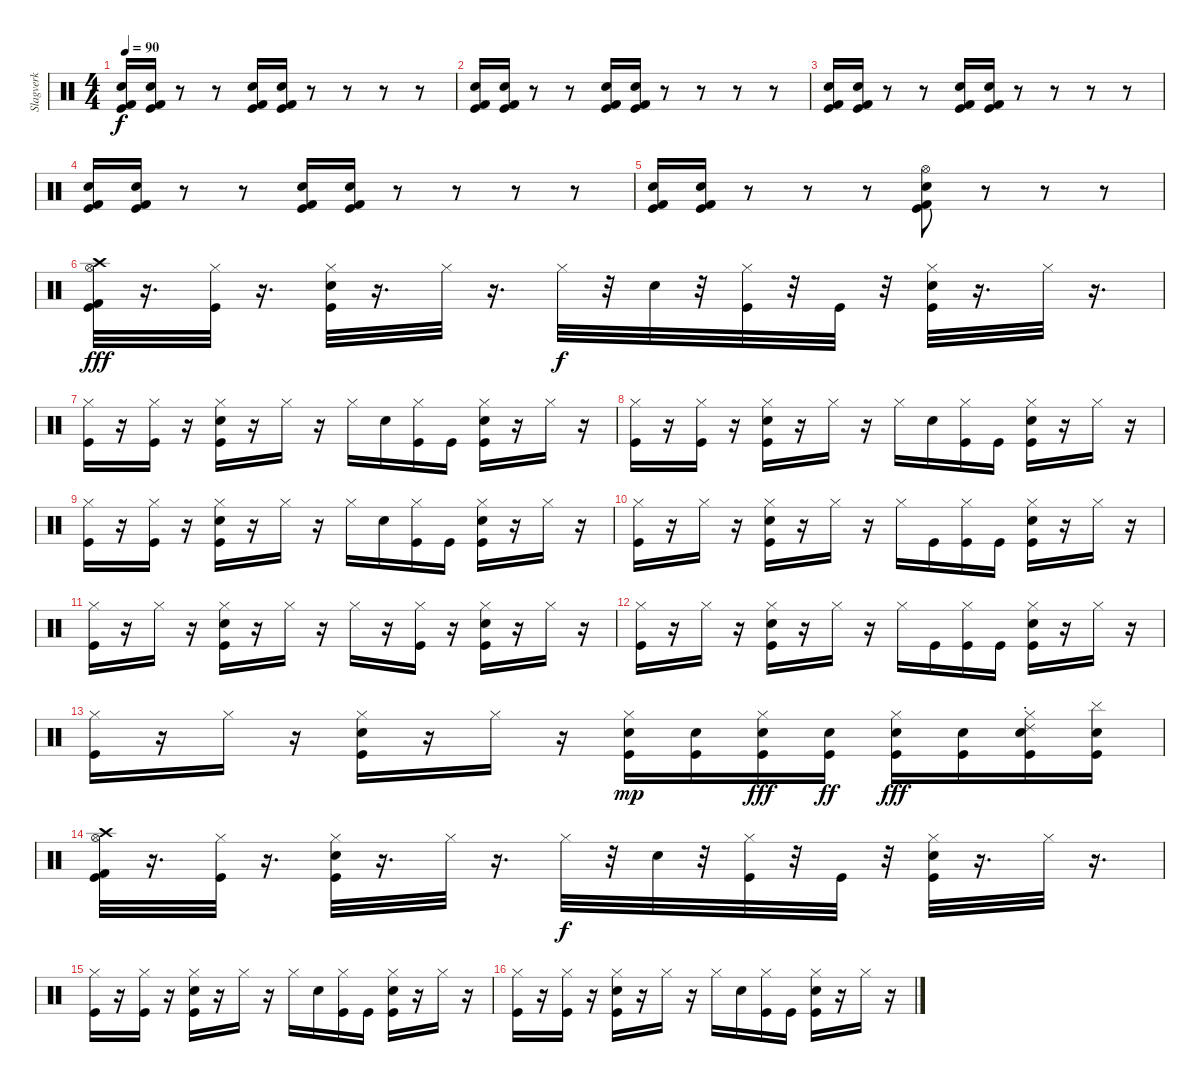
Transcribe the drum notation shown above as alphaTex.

\track ("Slagverk" "Slagverk") {instrument percussion}
\staff {score}
\articulation defaults
\ts (4 4)
\tempo 90
\clef neutral
\ks c
("Snare (hit) 2" "Kick (hit)" "Kick (hit) 2").16{dy f} ("Snare (hit) 2" "Kick (hit)" "Kick (hit) 2").16 r.8 r.8 ("Snare (hit) 2" "Kick (hit)" "Kick (hit) 2").16 ("Snare (hit) 2" "Kick (hit)" "Kick (hit) 2").16 r.8 r.8 r.8 r.8 |
("Snare (hit) 2" "Kick (hit)" "Kick (hit) 2").16 ("Snare (hit) 2" "Kick (hit)" "Kick (hit) 2").16 r.8 r.8 ("Snare (hit) 2" "Kick (hit)" "Kick (hit) 2").16 ("Snare (hit) 2" "Kick (hit)" "Kick (hit) 2").16 r.8 r.8 r.8 r.8 |
("Snare (hit) 2" "Kick (hit)" "Kick (hit) 2").16 ("Snare (hit) 2" "Kick (hit)" "Kick (hit) 2").16 r.8 r.8 ("Snare (hit) 2" "Kick (hit)" "Kick (hit) 2").16 ("Snare (hit) 2" "Kick (hit)" "Kick (hit) 2").16 r.8 r.8 r.8 r.8 |
("Snare (hit) 2" "Kick (hit)" "Kick (hit) 2").16 ("Snare (hit) 2" "Kick (hit)" "Kick (hit) 2").16 r.8 r.8 ("Snare (hit) 2" "Kick (hit)" "Kick (hit) 2").16 ("Snare (hit) 2" "Kick (hit)" "Kick (hit) 2").16 r.8 r.8 r.8 r.8 |
("Snare (hit) 2" "Kick (hit)" "Kick (hit) 2").16 ("Snare (hit) 2" "Kick (hit)" "Kick (hit) 2").16 r.8 r.8 r.8 ("Hi-Hat (open)" "Kick (hit)" "Snare (hit) 2" "Kick (hit) 2").8 r.8 r.8 r.8 |
("Kick (hit)" "Hi-Hat (open)" "Crash high (hit)" "Kick (hit) 2").32{dy fff} r.16{d} ("Kick (hit)" "Hi-Hat (closed)").32 r.16{d} ("Snare (hit) 2" "Kick (hit)" "Hi-Hat (closed)").32 r.16{d} "Hi-Hat (closed)".32 r.16{d} "Hi-Hat (closed)".32{dy f} r.32 "Snare (hit) 2".32 r.32 ("Hi-Hat (closed)" "Kick (hit)").32 r.32 "Kick (hit)".32 r.32 ("Hi-Hat (closed)" "Snare (hit) 2" "Kick (hit)").32 r.16{d} "Hi-Hat (closed)".32 r.16{d} |
("Kick (hit)" "Hi-Hat (closed)").16 r.16 ("Kick (hit)" "Hi-Hat (closed)").16 r.16 ("Kick (hit)" "Hi-Hat (closed)" "Snare (hit) 2").16 r.16 "Hi-Hat (closed)".16 r.16 "Hi-Hat (closed)".16 "Snare (hit) 2".16 ("Kick (hit)" "Hi-Hat (closed)").16 "Kick (hit)".16 ("Kick (hit)" "Hi-Hat (closed)" "Snare (hit) 2").16 r.16 "Hi-Hat (closed)".16 r.16 |
("Kick (hit)" "Hi-Hat (closed)").16 r.16 ("Kick (hit)" "Hi-Hat (closed)").16 r.16 ("Kick (hit)" "Hi-Hat (closed)" "Snare (hit) 2").16 r.16 "Hi-Hat (closed)".16 r.16 "Hi-Hat (closed)".16 "Snare (hit) 2".16 ("Kick (hit)" "Hi-Hat (closed)").16 "Kick (hit)".16 ("Kick (hit)" "Hi-Hat (closed)" "Snare (hit) 2").16 r.16 "Hi-Hat (closed)".16 r.16 |
("Kick (hit)" "Hi-Hat (closed)").16 r.16 ("Kick (hit)" "Hi-Hat (closed)").16 r.16 ("Kick (hit)" "Hi-Hat (closed)" "Snare (hit) 2").16 r.16 "Hi-Hat (closed)".16 r.16 "Hi-Hat (closed)".16 "Snare (hit) 2".16 ("Kick (hit)" "Hi-Hat (closed)").16 "Kick (hit)".16 ("Kick (hit)" "Hi-Hat (closed)" "Snare (hit) 2").16 r.16 "Hi-Hat (closed)".16 r.16 |
("Kick (hit)" "Hi-Hat (closed)").16 r.16 "Hi-Hat (closed)".16 r.16 ("Kick (hit)" "Hi-Hat (closed)" "Snare (hit) 2").16 r.16 "Hi-Hat (closed)".16 r.16 "Hi-Hat (closed)".16 "Kick (hit)".16 ("Kick (hit)" "Hi-Hat (closed)").16 "Kick (hit)".16 ("Kick (hit)" "Hi-Hat (closed)" "Snare (hit) 2").16 r.16 "Hi-Hat (closed)".16 r.16 |
("Kick (hit)" "Hi-Hat (closed)").16 r.16 "Hi-Hat (closed)".16 r.16 ("Kick (hit)" "Hi-Hat (closed)" "Snare (hit) 2").16 r.16 "Hi-Hat (closed)".16 r.16 "Hi-Hat (closed)".16 r.16 ("Kick (hit)" "Hi-Hat (closed)").16 r.16 ("Kick (hit)" "Hi-Hat (closed)" "Snare (hit) 2").16 r.16 "Hi-Hat (closed)".16 r.16 |
("Kick (hit)" "Hi-Hat (closed)").16 r.16 "Hi-Hat (closed)".16 r.16 ("Kick (hit)" "Hi-Hat (closed)" "Snare (hit) 2").16 r.16 "Hi-Hat (closed)".16 r.16 "Hi-Hat (closed)".16 "Kick (hit)".16 ("Kick (hit)" "Hi-Hat (closed)").16 "Kick (hit)".16 ("Kick (hit)" "Hi-Hat (closed)" "Snare (hit) 2").16 r.16 "Hi-Hat (closed)".16 r.16 |
("Kick (hit)" "Hi-Hat (closed)").16 r.16 "Hi-Hat (closed)".16 r.16 ("Kick (hit)" "Hi-Hat (closed)" "Snare (hit) 2").16 r.16 "Hi-Hat (closed)".16 r.16 ("Kick (hit)" "Hi-Hat (closed)" "Snare (hit) 2").16{dy mp} ("Kick (hit)" "Snare (hit) 2").16 ("Kick (hit)" "Hi-Hat (closed)" "Snare (hit) 2").16{dy fff} ("Kick (hit)" "Snare (hit) 2").16{dy ff} ("Kick (hit)" "Hi-Hat (closed)" "Snare (hit) 2").16{dy fff} ("Kick (hit)" "Snare (hit) 2").16 ("Kick (hit)" "Hi-Hat (closed)" "Snare (hit) 2" "Ride (choke) 2").16 ("Kick (hit)" "Snare (hit) 2" "Cymbal (hit)").16 |
("Kick (hit)" "Hi-Hat (open)" "Crash high (hit)" "Kick (hit) 2").32 r.16{d} ("Kick (hit)" "Hi-Hat (closed)").32 r.16{d} ("Snare (hit) 2" "Kick (hit)" "Hi-Hat (closed)").32 r.16{d} "Hi-Hat (closed)".32 r.16{d} "Hi-Hat (closed)".32{dy f} r.32 "Snare (hit) 2".32 r.32 ("Hi-Hat (closed)" "Kick (hit)").32 r.32 "Kick (hit)".32 r.32 ("Hi-Hat (closed)" "Snare (hit) 2" "Kick (hit)").32 r.16{d} "Hi-Hat (closed)".32 r.16{d} |
("Kick (hit)" "Hi-Hat (closed)").16 r.16 ("Kick (hit)" "Hi-Hat (closed)").16 r.16 ("Kick (hit)" "Hi-Hat (closed)" "Snare (hit) 2").16 r.16 "Hi-Hat (closed)".16 r.16 "Hi-Hat (closed)".16 "Snare (hit) 2".16 ("Kick (hit)" "Hi-Hat (closed)").16 "Kick (hit)".16 ("Kick (hit)" "Hi-Hat (closed)" "Snare (hit) 2").16 r.16 "Hi-Hat (closed)".16 r.16 |
("Kick (hit)" "Hi-Hat (closed)").16 r.16 ("Kick (hit)" "Hi-Hat (closed)").16 r.16 ("Kick (hit)" "Hi-Hat (closed)" "Snare (hit) 2").16 r.16 "Hi-Hat (closed)".16 r.16 "Hi-Hat (closed)".16 "Snare (hit) 2".16 ("Kick (hit)" "Hi-Hat (closed)").16 "Kick (hit)".16 ("Kick (hit)" "Hi-Hat (closed)" "Snare (hit) 2").16 r.16 "Hi-Hat (closed)".16 r.16
